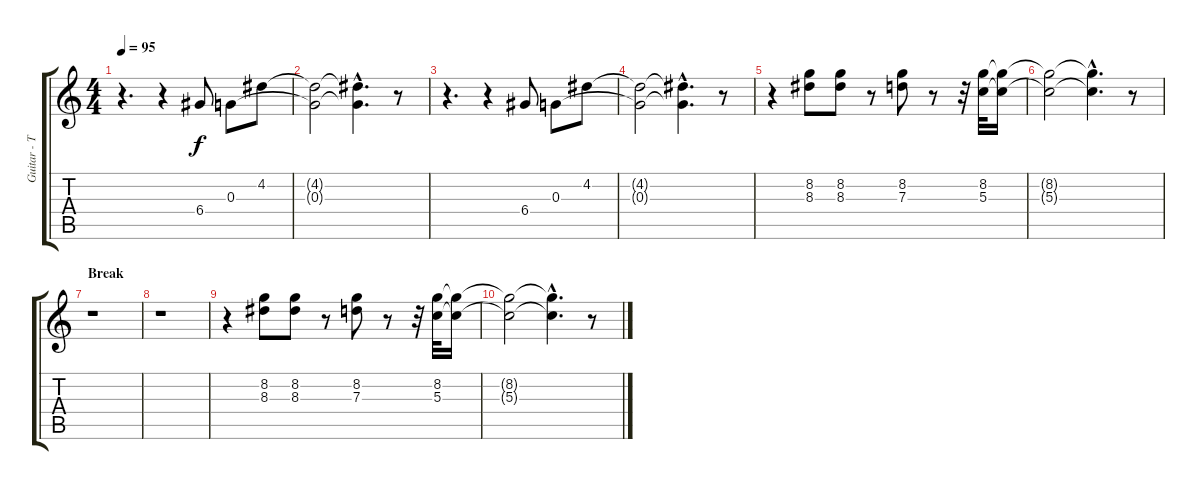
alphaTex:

\track ("Guitar - Thom Yorke" "Guitar - T") {instrument electricguitarjazz}
\staff {score tabs}
\tuning (E4 B3 G3 D3 A2 E2) {hide}
\ts (4 4)
\tempo 95
\clef g2
\ks c
r.4{d dy f} r.4 6.4.8 0.3.8 4.2.8 |
(4.2{t} 0.3{t}).2 (4.2{hac t} 0.3{hac t}).4{d} r.8 |
r.4{d} r.4 6.4.8 0.3.8 4.2.8 |
(4.2{t} 0.3{t}).2 (4.2{hac t} 0.3{hac t}).4{d} r.8 |
r.4 (8.2 8.3).8 (8.2 8.3).8 r.8 (8.2 7.3).8 r.8 r.32 (8.2 5.3).32 (8.2{t} 5.3{t}).16 |
(8.2{t} 5.3{t}).2 (8.2{hac t} 5.3{hac t}).4{d} r.8 |
\section ("" "Break")
r.1 |
r.1 |
r.4 (8.2 8.3).8 (8.2 8.3).8 r.8 (8.2 7.3).8 r.8 r.32 (8.2 5.3).32 (8.2{t} 5.3{t}).16 |
(8.2{t} 5.3{t}).2 (8.2{hac t} 5.3{hac t}).4{d} r.8
